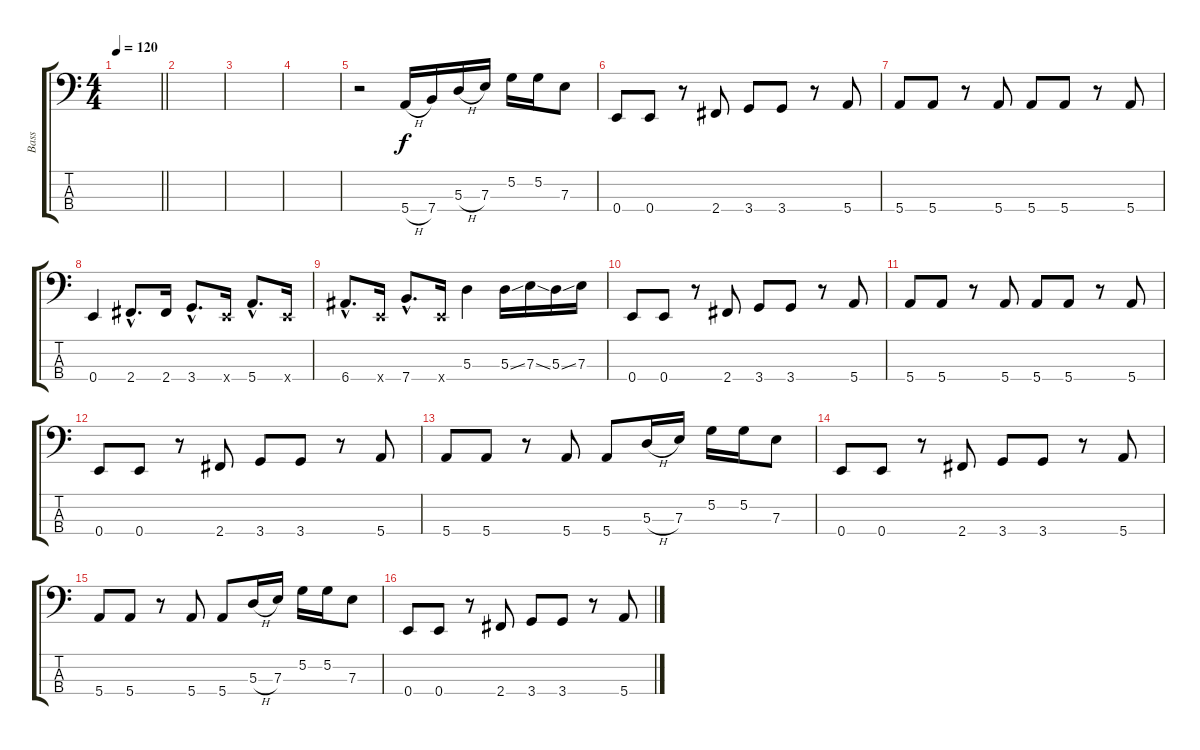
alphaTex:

\track ("Bass" "Bass") {instrument electricbassfinger}
\staff {score tabs}
\tuning (G2 D2 A1 E1) {hide}
\ts (4 4)
\tempo 120
\clef f4
\barLineRight lightlight
\ks c
|
|
|
|
r.2 5.4{h}.16 7.4.16 5.3{h}.16 7.3.16 5.2.16 5.2.16 7.3.8 |
0.4.8 0.4.8 r.8 2.4.8 3.4.8 3.4.8 r.8 5.4.8 |
5.4.8 5.4.8 r.8 5.4.8 5.4.8 5.4.8 r.8 5.4.8 |
0.4.4 2.4{hac}.8{d} 2.4.16 3.4{hac}.8{d} 0.4{x}.16 5.4{hac}.8{d} 0.4{x}.16 |
6.4{hac}.8{d} 0.4{x}.16 7.4{hac}.8{d} 0.4{x}.16 5.3.4 5.3{ss}.16 7.3{ss}.16 5.3{ss}.16 7.3.16 |
0.4.8 0.4.8 r.8 2.4.8 3.4.8 3.4.8 r.8 5.4.8 |
5.4.8 5.4.8 r.8 5.4.8 5.4.8 5.4.8 r.8 5.4.8 |
0.4.8 0.4.8 r.8 2.4.8 3.4.8 3.4.8 r.8 5.4.8 |
5.4.8 5.4.8 r.8 5.4.8 5.4.8 5.3{h}.16 7.3.16 5.2.16 5.2.16 7.3.8 |
0.4.8 0.4.8 r.8 2.4.8 3.4.8 3.4.8 r.8 5.4.8 |
5.4.8 5.4.8 r.8 5.4.8 5.4.8 5.3{h}.16 7.3.16 5.2.16 5.2.16 7.3.8 |
0.4.8 0.4.8 r.8 2.4.8 3.4.8 3.4.8 r.8 5.4.8
